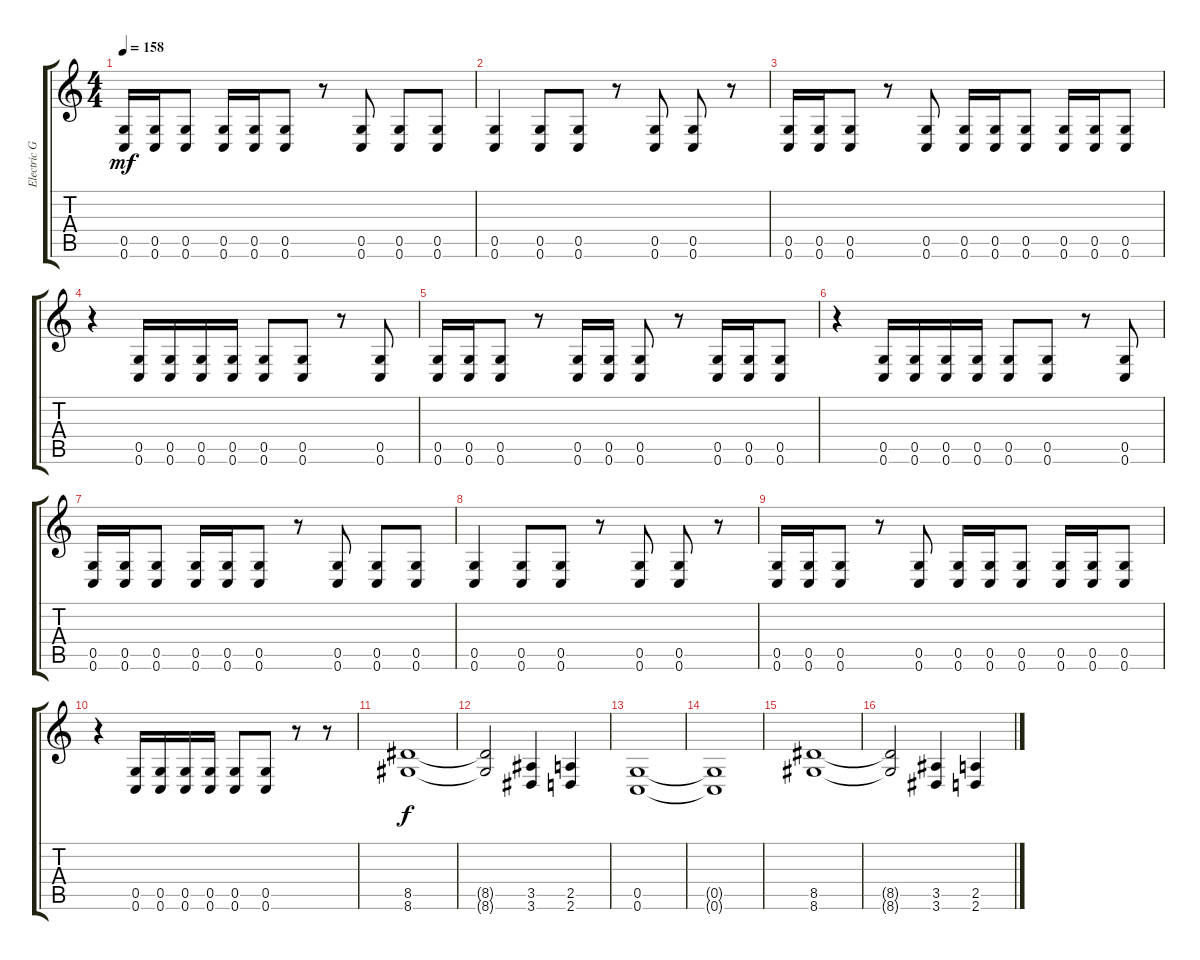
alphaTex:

\track ("Electric Guitar" "Electric G") {instrument distortionguitar}
\staff {score tabs}
\tuning (D4 A3 F3 C3 G2 C2) {hide}
\ts (4 4)
\tempo 158
\clef g2
\ks c
(0.5 0.6).16{dy mf} (0.5 0.6).16 (0.5 0.6).8 (0.5 0.6).16 (0.5 0.6).16 (0.5 0.6).8 r.8 (0.5 0.6).8 (0.5 0.6).8 (0.5 0.6).8 |
(0.5 0.6).4 (0.5 0.6).8 (0.5 0.6).8 r.8 (0.5 0.6).8 (0.5 0.6).8 r.8 |
(0.5 0.6).16 (0.5 0.6).16 (0.5 0.6).8 r.8 (0.5 0.6).8 (0.5 0.6).16 (0.5 0.6).16 (0.5 0.6).8 (0.5 0.6).16 (0.5 0.6).16 (0.5 0.6).8 |
r.4 (0.5 0.6).16 (0.5 0.6).16 (0.5 0.6).16 (0.5 0.6).16 (0.5 0.6).8 (0.5 0.6).8 r.8 (0.5 0.6).8 |
(0.5 0.6).16 (0.5 0.6).16 (0.5 0.6).8 r.8 (0.5 0.6).16 (0.5 0.6).16 (0.5 0.6).8 r.8 (0.5 0.6).16 (0.5 0.6).16 (0.5 0.6).8 |
r.4 (0.5 0.6).16 (0.5 0.6).16 (0.5 0.6).16 (0.5 0.6).16 (0.5 0.6).8 (0.5 0.6).8 r.8 (0.5 0.6).8 |
(0.5 0.6).16 (0.5 0.6).16 (0.5 0.6).8 (0.5 0.6).16 (0.5 0.6).16 (0.5 0.6).8 r.8 (0.5 0.6).8 (0.5 0.6).8 (0.5 0.6).8 |
(0.5 0.6).4 (0.5 0.6).8 (0.5 0.6).8 r.8 (0.5 0.6).8 (0.5 0.6).8 r.8 |
(0.5 0.6).16 (0.5 0.6).16 (0.5 0.6).8 r.8 (0.5 0.6).8 (0.5 0.6).16 (0.5 0.6).16 (0.5 0.6).8 (0.5 0.6).16 (0.5 0.6).16 (0.5 0.6).8 |
r.4 (0.5 0.6).16 (0.5 0.6).16 (0.5 0.6).16 (0.5 0.6).16 (0.5 0.6).8 (0.5 0.6).8 r.8 r.8 |
(8.5 8.6).1{dy f} |
(8.5{t} 8.6{t}).2 (3.5 3.6).4 (2.5 2.6).4 |
(0.5 0.6).1 |
(0.5{t} 0.6{t}).1 |
(8.5 8.6).1 |
(8.5{t} 8.6{t}).2 (3.5 3.6).4 (2.5 2.6).4
